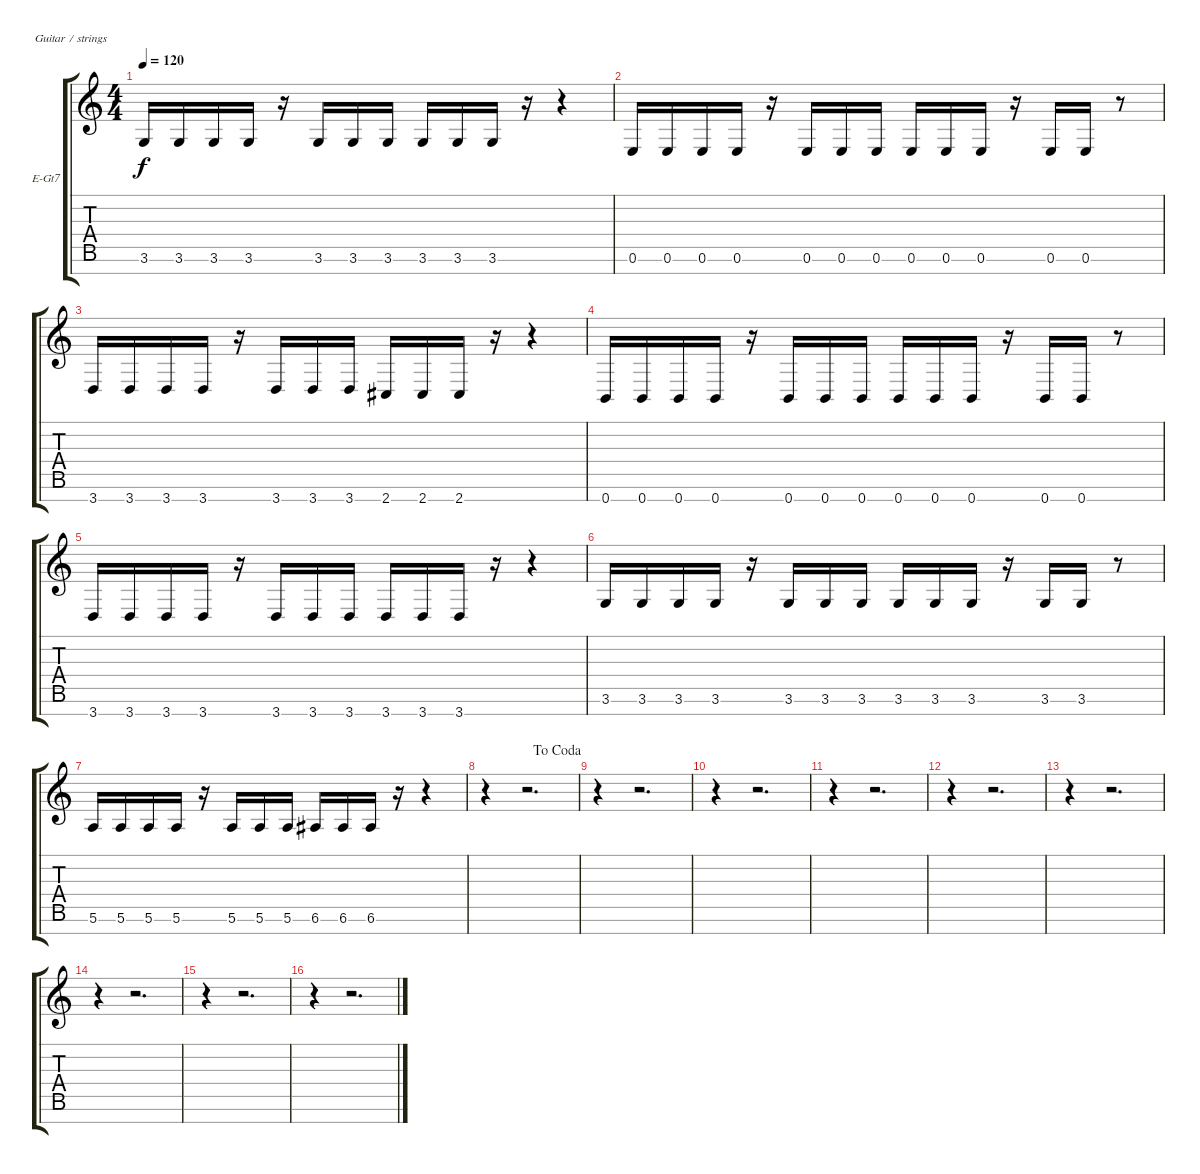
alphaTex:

\bracketExtendMode groupsimilarinstruments
\firstSystemTrackNameOrientation horizontal
\otherSystemsTrackNameOrientation horizontal
\track ("Track 3" "E-Gt7") {instrument distortionguitar}
\staff {score tabs}
\tuning (E4 B3 G3 D3 A2 E2 B1)
\ts (4 4)
\tempo 120
\clef g2
\ks c
3.6.16{dy f} 3.6.16 3.6.16 3.6.16 r.16 3.6.16 3.6.16 3.6.16 3.6.16 3.6.16 3.6.16 r.16 r.4 |
0.6.16 0.6.16 0.6.16 0.6.16 r.16 0.6.16 0.6.16 0.6.16 0.6.16 0.6.16 0.6.16 r.16 0.6.16 0.6.16 r.8 |
3.7.16 3.7.16 3.7.16 3.7.16 r.16 3.7.16 3.7.16 3.7.16 2.7.16 2.7.16 2.7.16 r.16 r.4 |
0.7.16 0.7.16 0.7.16 0.7.16 r.16 0.7.16 0.7.16 0.7.16 0.7.16 0.7.16 0.7.16 r.16 0.7.16 0.7.16 r.8 |
3.7.16 3.7.16 3.7.16 3.7.16 r.16 3.7.16 3.7.16 3.7.16 3.7.16 3.7.16 3.7.16 r.16 r.4 |
3.6.16 3.6.16 3.6.16 3.6.16 r.16 3.6.16 3.6.16 3.6.16 3.6.16 3.6.16 3.6.16 r.16 3.6.16 3.6.16 r.8 |
5.6.16 5.6.16 5.6.16 5.6.16 r.16 5.6.16 5.6.16 5.6.16 6.6.16 6.6.16 6.6.16 r.16 r.4 |
\jump dacoda
r.4 r.2{d} |
r.4 r.2{d} |
r.4 r.2{d} |
r.4 r.2{d} |
r.4 r.2{d} |
r.4 r.2{d} |
r.4 r.2{d} |
r.4 r.2{d} |
r.4 r.2{d}
